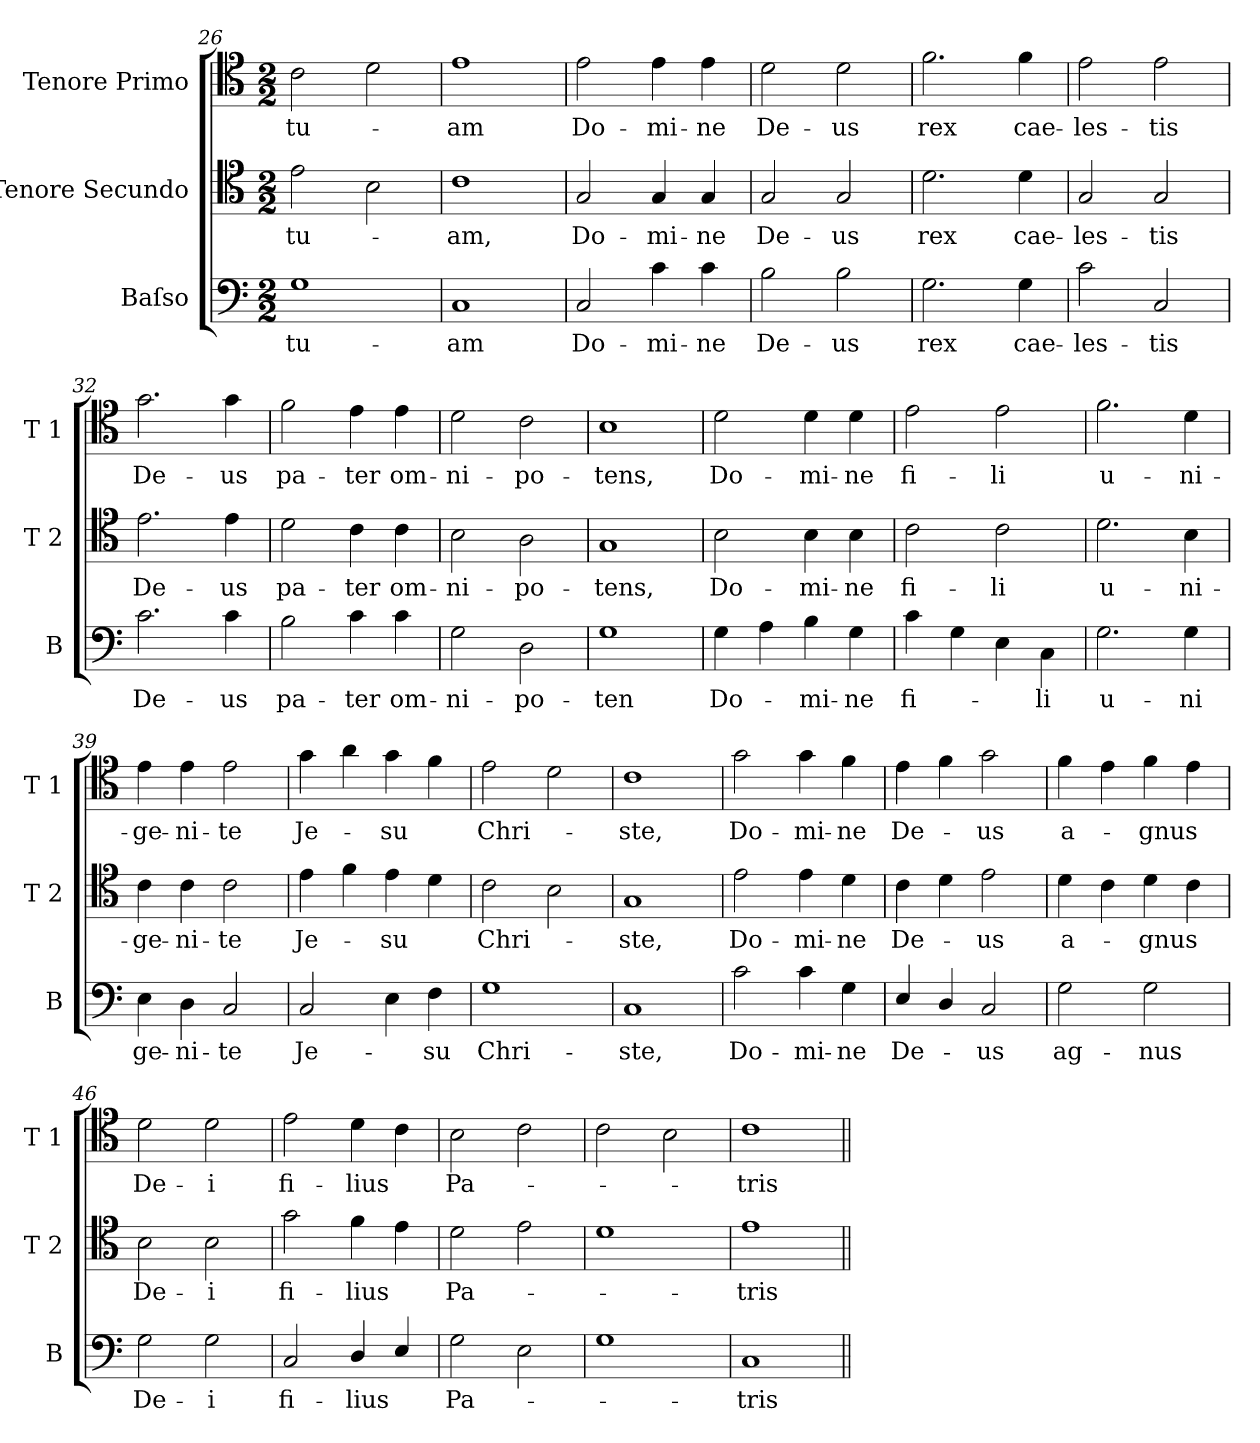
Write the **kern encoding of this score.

**kern	**text	**kern	**text	**kern	**text
*part3	*part3	*part2	*part2	*part1	*part1
*staff3	*staff3	*staff2	*staff2	*staff1	*staff1
*I"Baſso	*	*I"Tenore Secundo	*	*I"Tenore Primo	*
*I'B	*	*I'T 2	*	*I'T 1	*
*clefF4	*	*clefC4	*	*clefC4	*
*k[]	*	*k[]	*	*k[]	*
*C:	*	*C:	*	*C:	*
*M2/2	*	*M2/2	*	*M2/2	*
=26	=26	=26	=26	=26	=26
1G\	tu-	2e\	tu-	2c\	tu-
.	.	2B\	.	2d\	.
=27	=27	=27	=27	=27	=27
1C/	-am	1c\	-am,	1e\	-am
=28	=28	=28	=28	=28	=28
2C/	Do-	2G/	Do-	2e\	Do-
4c\	-mi-	4G/	-mi-	4e\	-mi-
4c\	-ne	4G/	-ne	4e\	-ne
=29	=29	=29	=29	=29	=29
2B\	De-	2G/	De-	2d\	De-
2B\	-us	2G/	-us	2d\	-us
=30	=30	=30	=30	=30	=30
2.G\	rex	2.d\	rex	2.f\	rex
4G\	cae-	4d\	cae-	4f\	cae-
=31	=31	=31	=31	=31	=31
2c\	-les-	2G/	-les-	2e\	-les-
2C/	-tis	2G/	-tis	2e\	-tis
=32	=32	=32	=32	=32	=32
2.c\	De-	2.e\	De-	2.g\	De-
4c\	-us	4e\	-us	4g\	-us
=33	=33	=33	=33	=33	=33
2B\	pa-	2d\	pa-	2f\	pa-
4c\	-ter	4c\	-ter	4e\	-ter
4c\	om-	4c\	om-	4e\	om-
=34	=34	=34	=34	=34	=34
2G\	-ni-	2B\	-ni-	2d\	-ni-
2D\	-po-	2A\	-po-	2c\	-po-
=35	=35	=35	=35	=35	=35
1G\	-ten	1G/	-tens,	1B\	-tens,
=36	=36	=36	=36	=36	=36
4G\	Do-	2B\	Do-	2d\	Do-
4A\	.	.	.	.	.
4B\	-mi-	4B\	-mi-	4d\	-mi-
4G\	-ne	4B\	-ne	4d\	-ne
=37	=37	=37	=37	=37	=37
4c\	fi-	2c\	fi-	2e\	fi-
4G\	.	.	.	.	.
4E\	.	2c\	-li	2e\	-li
4C\	-li	.	.	.	.
=38	=38	=38	=38	=38	=38
2.G\	u-	2.d\	u-	2.f\	u-
4G\	-ni	4B\	-ni-	4d\	-ni-
=39	=39	=39	=39	=39	=39
4E\	ge-	4c\	-ge-	4e\	-ge-
4D\	-ni-	4c\	-ni-	4e\	-ni-
2C/	-te	2c\	-te	2e\	-te
=40	=40	=40	=40	=40	=40
2C/	Je-	4e\	Je-	4g\	Je-
.	.	4f\	.	4a\	.
4E\	.	4e\	-su	4g\	-su
4F\	-su	4d\	.	4f\	.
=41	=41	=41	=41	=41	=41
1G\	Chri-	2c\	Chri-	2e\	Chri-
.	.	2B\	.	2d\	.
=42	=42	=42	=42	=42	=42
1C/	-ste,	1G/	-ste,	1c\	-ste,
=43	=43	=43	=43	=43	=43
2c\	Do-	2e\	Do-	2g\	Do-
4c\	-mi-	4e\	-mi-	4g\	-mi-
4G\	-ne	4d\	-ne	4f\	-ne
=44	=44	=44	=44	=44	=44
4E/	De-	4c\	De-	4e\	De-
4D/	.	4d\	.	4f\	.
2C/	-us	2e\	-us	2g\	-us
=45	=45	=45	=45	=45	=45
2G\	ag-	4d\	a-	4f\	a-
.	.	4c\	.	4e\	.
2G\	-nus	4d\	-gnus	4f\	-gnus
.	.	4c\	.	4e\	.
=46	=46	=46	=46	=46	=46
2G\	De-	2B\	De-	2d\	De-
2G\	-i	2B\	-i	2d\	-i
=47	=47	=47	=47	=47	=47
2C/	fi-	2g\	fi-	2e\	fi-
4D/	-lius	4f\	-lius	4d\	-lius
4E/	.	4e\	.	4c\	.
=48	=48	=48	=48	=48	=48
2G\	Pa-	2d\	Pa-	2B\	Pa-
2E\	.	2e\	.	2c\	.
=49	=49	=49	=49	=49	=49
1G\	.	1d\	.	2c\	.
.	.	.	.	2B\	.
=50	=50	=50	=50	=50	=50
1C/	-tris	1e\	-tris	1c\	-tris
=||	=||	=||	=||	=||	=||
*-	*-	*-	*-	*-	*-
